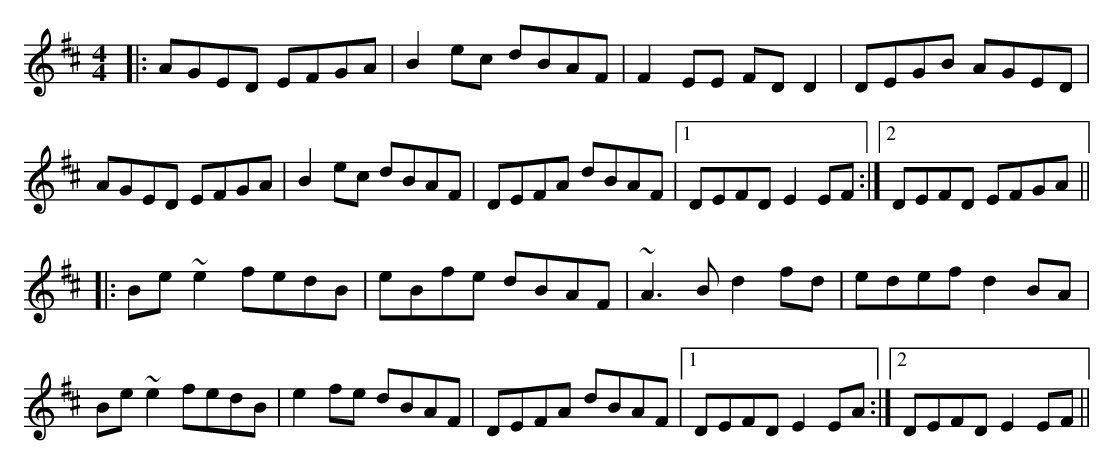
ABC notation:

X:1
M:4/4
K:Edor
|:AGED EFGA|B2 ec dBAF|F2EE FDD2|DEGB AGED|
AGED EFGA|B2 ec dBAF|DEFA dBAF|1 DEFD E2 EF:|2 DEFD EFGA||
|:Be~e2 fedB|eBfe dBAF|~A3B d2fd|edef d2BA|
Be~e2 fedB|e2fe dBAF|DEFA dBAF|1 DEFD E2EA:|2 DEFD E2EF||
